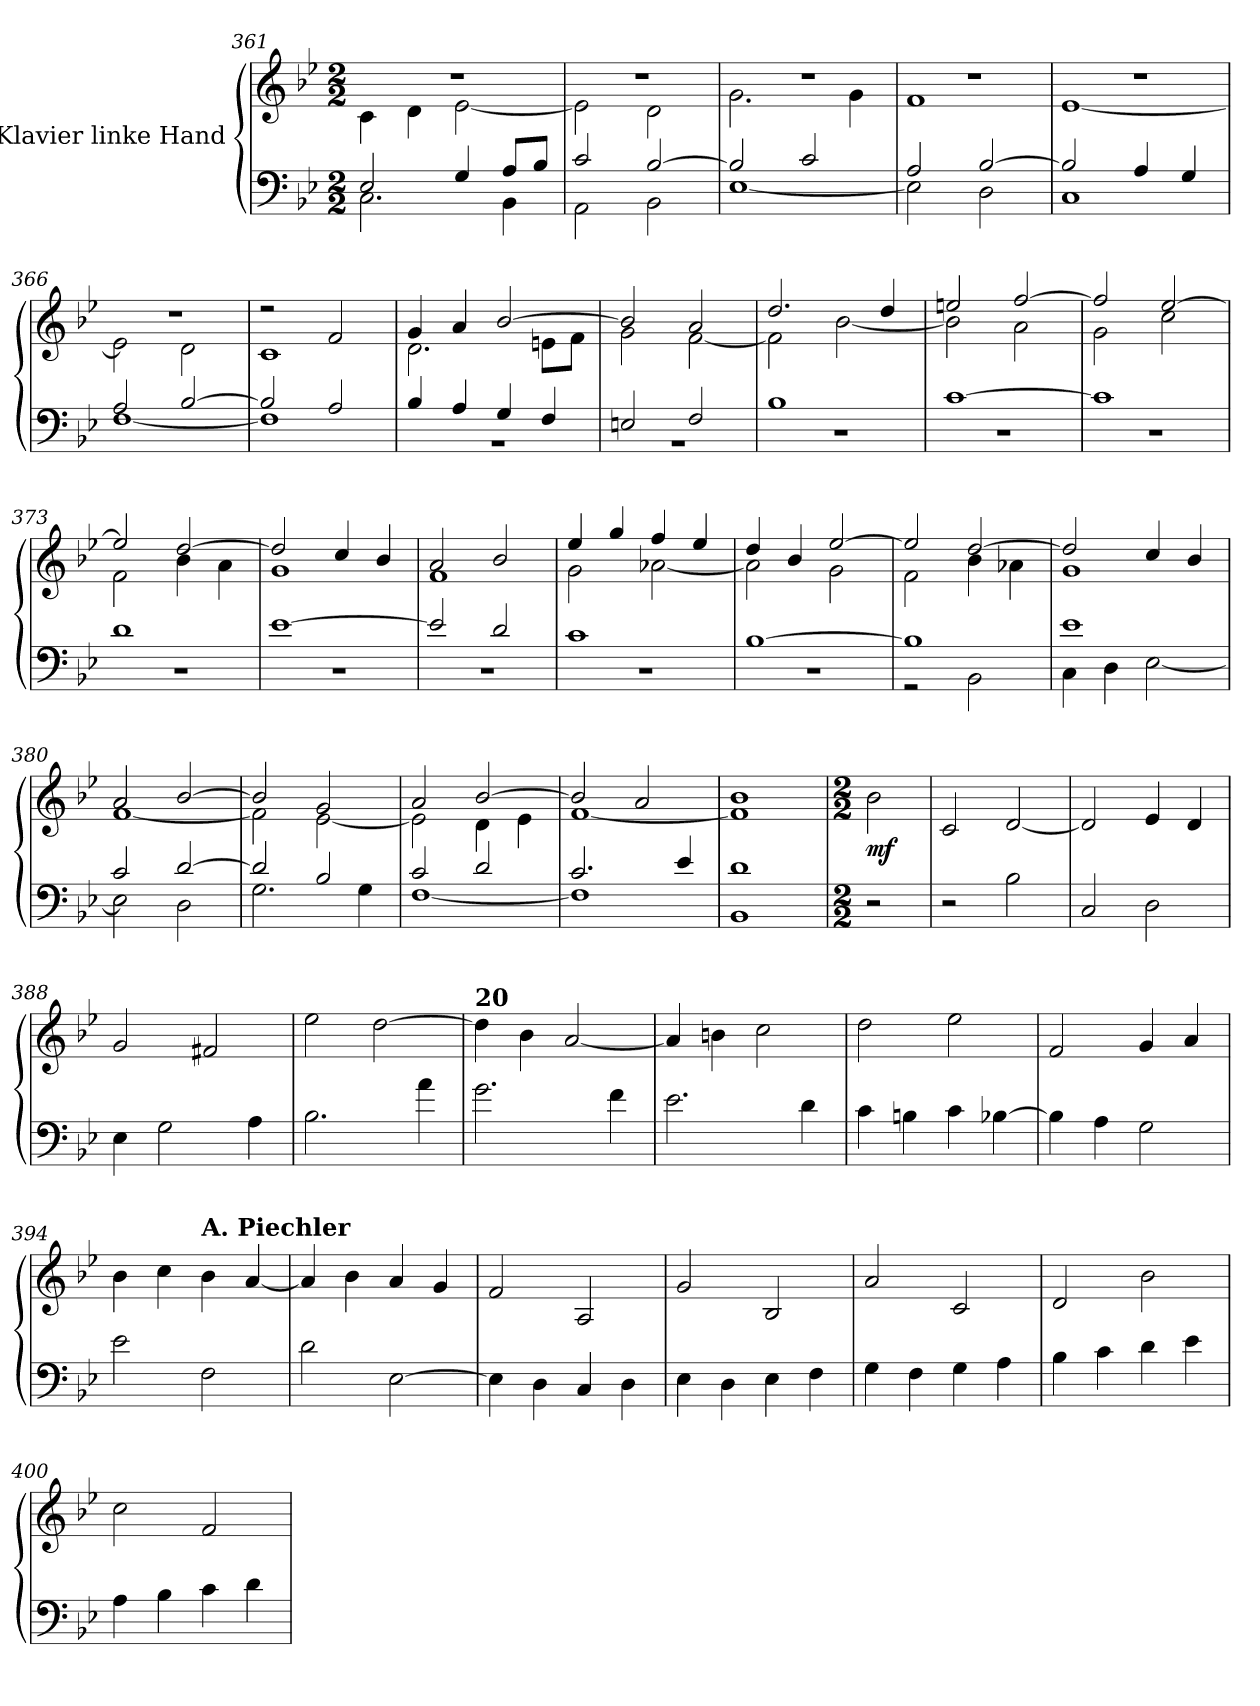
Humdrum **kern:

**kern	**kern	**dynam
*part1	*part1	*part1
*staff2	*staff1	*staff1/2
*I"Klavier linke Hand	*	*
*clefF4	*clefG2	*
*k[b-e-]	*k[b-e-]	*
*M2/2	*M2/2	*
=361	=361	=361
*^	*^	*
2E-/	2.C\	1r	4c\	.
.	.	.	4d\	.
4G/	.	.	[2e-\	.
8A/L	4BB-\	.	.	.
8B-/J	.	.	.	.
=362	=362	=362	=362	=362
2c/	2AA\	1r	2e-\]	.
[2B-/	2BB-\	.	2d\	.
=363	=363	=363	=363	=363
2B-/]	[1E-	1r	2.g\	.
2c/	.	.	.	.
.	.	.	4g\	.
=364	=364	=364	=364	=364
2A/	2E-\]	1r	1f	.
[2B-/	2D\	.	.	.
=365	=365	=365	=365	=365
2B-/]	1C	1r	[1e-	.
4A/	.	.	.	.
4G/	.	.	.	.
=366	=366	=366	=366	=366
2A/	[1F	1r	2e-\]	.
[2B-/	.	.	2d\	.
!!LO:LB:g=z	!!
=367	=367	=367	=367	=367
2B-/]	1F]	2r	1c	.
2A/	.	2f/	.	.
!!LO:LB:g=z	!!
=368	=368	=368	=368	=368
4B-/	1r	4g/	2.d\	.
4A/	.	4a/	.	.
4G/	.	[2b-/	.	.
4F/	.	.	8en\L	.
.	.	.	8f\J	.
!!LO:LB:g=z	!!
=369	=369	=369	=369	=369
2En/	1r	2b-/]	2g\	.
2F/	.	2a/	[2f\	.
=370	=370	=370	=370	=370
1B-	1r	2.dd/	2f\]	.
.	.	.	[2b-\	.
.	.	4dd/	.	.
=371	=371	=371	=371	=371
[1c	1r	2een/	2b-\]	.
.	.	[2ff/	2a\	.
=372	=372	=372	=372	=372
1c]	1r	2ff/]	2g\	.
.	.	[2ee-/	2cc\	.
=373	=373	=373	=373	=373
1d	1r	2ee-/]	2f\	.
.	.	[2dd/	4b-\	.
.	.	.	4a\	.
=374	=374	=374	=374	=374
[1e-	1r	2dd/]	1g	.
.	.	4cc/	.	.
.	.	4b-/	.	.
=375	=375	=375	=375	=375
2e-/]	1r	2a/	1f	.
2d/	.	2b-/	.	.
!!LO:LB:g=z	!!
=376	=376	=376	=376	=376
1c	1r	4ee-/	2g\	.
.	.	4gg/	.	.
.	.	4ff/	[2a-X\	.
.	.	4ee-/	.	.
=377	=377	=377	=377	=377
[1B-	1r	4dd/	2a-\]	.
.	.	4b-/	.	.
.	.	[2ee-/	2g\	.
!!LO:LB:g=z	!!
=378	=378	=378	=378	=378
1B-]	2r	2ee-/]	2f\	.
.	2BB-\	[2dd/	4b-\	.
.	.	.	4a-X\	.
=379	=379	=379	=379	=379
1e-	4C\	2dd/]	1g	.
.	4D\	.	.	.
.	[2E-\	4cc/	.	.
.	.	4b-/	.	.
=380	=380	=380	=380	=380
2c/	2E-\]	2a/	[1f	.
[2d/	2D\	[2b-/	.	.
=381	=381	=381	=381	=381
2d/]	2.G\	2b-/]	2f\]	.
2B-/	.	2g/	[2e-\	.
.	4G\	.	.	.
=382	=382	=382	=382	=382
2c/	[1F	2a/	2e-\]	.
2d/	.	[2b-/	4d\	.
.	.	.	4e-\	.
=383	=383	=383	=383	=383
2.c/	1F]	2b-/]	[1f	.
.	.	2a/	.	.
4e-/	.	.	.	.
=384	=384	=384	=384	=384
1d	1BB-	1b-	1f]	.
*v	*v	*	*	*
*	*v	*v	*
!!LO:PB:g=z
=385	=385	=385
*M2/2	*M2/2	*
*^	*^	*
!	!	!LO:TX:a:B:t=Interludium	!	!
!	!	!LO:TX:a:Bi:t=Andante	!	!
!	!	!	!	!LO:DY:b
*v	*v	*	*	*
*	*v	*v	*
2r	2b-\	mf
=386	=386	=386
2r	2c/	.
2B-\	[2d/	.
=387	=387	=387
2C/	2d/]	.
2D\	4e-/	.
.	4d/	.
=388	=388	=388
4E-\	2g/	.
2G\	.	.
.	2f#X/	.
4A\	.	.
=389	=389	=389
2.B-\	2ee-\	.
.	[2dd\	.
4a\	.	.
=390	=390	=390
!	!LO:TX:a:B:t=20	!
2.g\	4dd\]	.
.	4b-\	.
.	[2a/	.
4f\	.	.
=391	=391	=391
2.e-\	4a/]	.
.	4bn\	.
.	2cc\	.
4d\	.	.
!!LO:LB:g=z
=392	=392	=392
4c\	2dd\	.
4Bn\	.	.
4c\	2ee-\	.
[4B-X\	.	.
!!LO:LB:g=z
=393	=393	=393
4B-\]	2f/	.
4A\	.	.
2G\	4g/	.
.	4a/	.
=394	=394	=394
2e-\	4b-\	.
.	4cc\	.
!	!LO:TX:a:B:t=A. Piechler	!
2F\	4b-\	.
.	[4a/	.
=395	=395	=395
2d\	4a/]	.
.	4b-\	.
[2E-\	4a/	.
.	4g/	.
!!LO:LB:g=z
=396	=396	=396
4E-\]	2f/	.
4D\	.	.
4C/	2A/	.
4D\	.	.
=397	=397	=397
4E-\	2g/	.
4D\	.	.
4E-\	2B-/	.
4F\	.	.
=398	=398	=398
4G\	2a/	.
4F\	.	.
4G\	2c/	.
4A\	.	.
=399	=399	=399
4B-\	2d/	.
4c\	.	.
4d\	2b-\	.
4e-\	.	.
=400	=400	=400
4A\	2cc\	.
4B-\	.	.
4c\	2f/	.
4d\	.	.
=	=	=
*-	*-	*-
